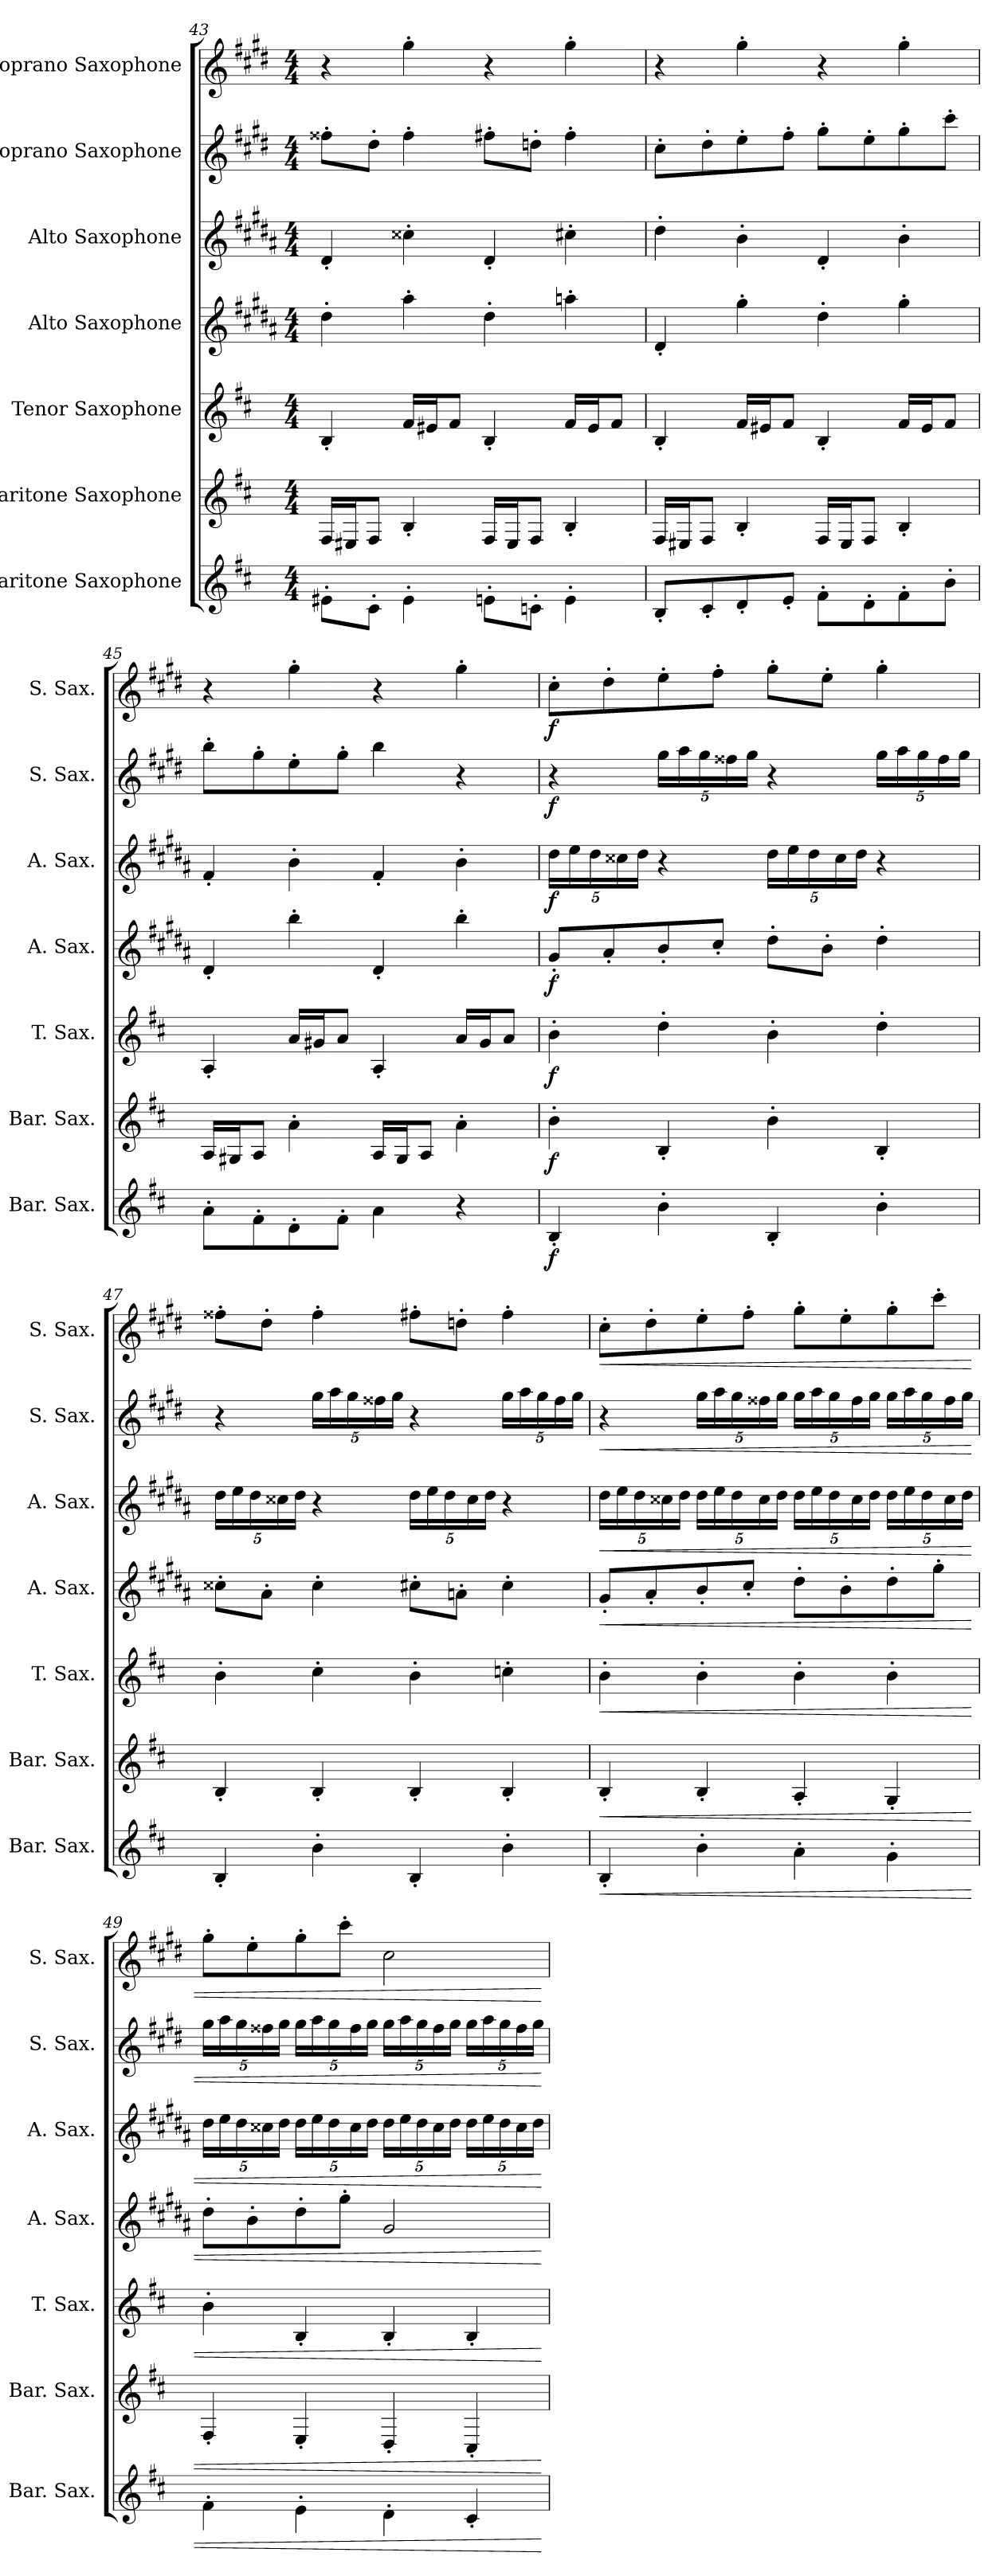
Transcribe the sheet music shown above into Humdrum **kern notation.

**kern	**dynam	**kern	**dynam	**kern	**dynam	**kern	**dynam	**kern	**dynam	**kern	**dynam	**kern	**dynam
*part7	*part7	*part6	*part6	*part5	*part5	*part4	*part4	*part3	*part3	*part2	*part2	*part1	*part1
*staff7	*staff7	*staff6	*staff6	*staff5	*staff5	*staff4	*staff4	*staff3	*staff3	*staff2	*staff2	*staff1	*staff1
*I"Baritone Saxophone	*	*I"Baritone Saxophone	*	*I"Tenor Saxophone	*	*I"Alto Saxophone	*	*I"Alto Saxophone	*	*I"Soprano Saxophone	*	*I"Soprano Saxophone	*
*I'Bar. Sax.	*	*I'Bar. Sax.	*	*I'T. Sax.	*	*I'A. Sax.	*	*I'A. Sax.	*	*I'S. Sax.	*	*I'S. Sax.	*
!!LO:PB:g=z
*clefG2	*	*clefG2	*	*clefG2	*	*clefG2	*	*clefG2	*	*clefG2	*	*clefG2	*
*ITrd12c21	*	*ITrd12c21	*	*ITrd8c14	*	*ITrd5c9	*	*ITrd5c9	*	*ITrd1c2	*	*ITrd1c2	*
*k[f#c#]	*	*k[f#c#]	*	*k[f#c#]	*	*k[f#c#]	*	*k[f#c#]	*	*k[f#c#]	*	*k[f#c#]	*
*M4/4	*	*M4/4	*	*M4/4	*	*M4/4	*	*M4/4	*	*M4/4	*	*M4/4	*
=43	=43	=43	=43	=43	=43	=43	=43	=43	=43	=43	=43	=43	=43
8E#X'\L	.	16FF#/LL	.	4BB'/	.	4f#'\	.	4F#'/	.	8ee#X'\L	.	4r	.
.	.	16EE#X/J	.	.	.	.	.	.	.	.	.	.	.
8C#'\J	.	8FF#/J	.	.	.	.	.	.	.	8cc#'\J	.	.	.
4E#'\	.	4BB'/	.	16F#/LL	.	4cc#'\	.	4e#X'\	.	4ee#'\	.	4ff#'\	.
.	.	.	.	16E#X/J	.	.	.	.	.	.	.	.	.
.	.	.	.	8F#/J	.	.	.	.	.	.	.	.	.
8En'\L	.	16FF#/LL	.	4BB'/	.	4f#'\	.	4F#'/	.	8een'\L	.	4r	.
.	.	16EE#/J	.	.	.	.	.	.	.	.	.	.	.
8Cn'\J	.	8FF#/J	.	.	.	.	.	.	.	8ccn'\J	.	.	.
4E'\	.	4BB'/	.	16F#/LL	.	4ccn'\	.	4en'\	.	4ee'\	.	4ff#'\	.
.	.	.	.	16E#/J	.	.	.	.	.	.	.	.	.
.	.	.	.	8F#/J	.	.	.	.	.	.	.	.	.
=44	=44	=44	=44	=44	=44	=44	=44	=44	=44	=44	=44	=44	=44
8BB'/L	.	16FF#/LL	.	4BB'/	.	4F#'/	.	4f#'\	.	8b'\L	.	4r	.
.	.	16EE#X/J	.	.	.	.	.	.	.	.	.	.	.
8C#'/	.	8FF#/J	.	.	.	.	.	.	.	8cc#'\	.	.	.
8D'/	.	4BB'/	.	16F#/LL	.	4b'\	.	4d'\	.	8dd'\	.	4ff#'\	.
.	.	.	.	16E#X/J	.	.	.	.	.	.	.	.	.
8E'/J	.	.	.	8F#/J	.	.	.	.	.	8ee'\J	.	.	.
8F#'\L	.	16FF#/LL	.	4BB'/	.	4f#'\	.	4F#'/	.	8ff#'\L	.	4r	.
.	.	16EE#/J	.	.	.	.	.	.	.	.	.	.	.
8D'\	.	8FF#/J	.	.	.	.	.	.	.	8dd'\	.	.	.
8F#'\	.	4BB'/	.	16F#/LL	.	4b'\	.	4d'\	.	8ff#'\	.	4ff#'\	.
.	.	.	.	16E#/J	.	.	.	.	.	.	.	.	.
8B'\J	.	.	.	8F#/J	.	.	.	.	.	8bb'\J	.	.	.
!!LO:PB:g=z
=45	=45	=45	=45	=45	=45	=45	=45	=45	=45	=45	=45	=45	=45
8A'\L	.	16AA/LL	.	4AA'/	.	4F#'/	.	4A'/	.	8aa'\L	.	4r	.
.	.	16GG#X/J	.	.	.	.	.	.	.	.	.	.	.
8F#'\	.	8AA/J	.	.	.	.	.	.	.	8ff#'\	.	.	.
8D'\	.	4A'\	.	16A/LL	.	4dd'\	.	4d'\	.	8dd'\	.	4ff#'\	.
.	.	.	.	16G#X/J	.	.	.	.	.	.	.	.	.
8F#'\J	.	.	.	8A/J	.	.	.	.	.	8ff#'\J	.	.	.
4A\	.	16AA/LL	.	4AA'/	.	4F#'/	.	4A'/	.	4aa\	.	4r	.
.	.	16GG#/J	.	.	.	.	.	.	.	.	.	.	.
.	.	8AA/J	.	.	.	.	.	.	.	.	.	.	.
4r	.	4A'\	.	16A/LL	.	4dd'\	.	4d'\	.	4r	.	4ff#'\	.
.	.	.	.	16G#/J	.	.	.	.	.	.	.	.	.
.	.	.	.	8A/J	.	.	.	.	.	.	.	.	.
=46	=46	=46	=46	=46	=46	=46	=46	=46	=46	=46	=46	=46	=46
*	*	*	*	*	*	*	*	*Xbrackettup	*	*	*	*	*
*	*	*	*	*	*	*	*	*	*	*	*	*MM160	*
!	!LO:DY:b	!	!LO:DY:b	!	!LO:DY:b	!	!LO:DY:b	!	!LO:DY:b	!	!LO:DY:b	!	!LO:DY:b
4BB'/	f	4B'\	f	4B'\	f	8B'/L	f	20f#\LL	f	4r	f	8b'\L	f
.	.	.	.	.	.	.	.	20g\	.	.	.	.	.
.	.	.	.	.	.	.	.	20f#\	.	.	.	.	.
.	.	.	.	.	.	8c#'/	.	.	.	.	.	8cc#'\	.
.	.	.	.	.	.	.	.	20e#X\	.	.	.	.	.
.	.	.	.	.	.	.	.	20f#\JJ	.	.	.	.	.
*	*	*	*	*	*	*	*	*	*	*Xbrackettup	*	*	*
4B'\	.	4BB'/	.	4d'\	.	8d'/	.	4r	.	20ff#\LL	.	8dd'\	.
.	.	.	.	.	.	.	.	.	.	20gg\	.	.	.
.	.	.	.	.	.	.	.	.	.	20ff#\	.	.	.
.	.	.	.	.	.	8e'/J	.	.	.	.	.	8ee'\J	.
.	.	.	.	.	.	.	.	.	.	20ee#X\	.	.	.
.	.	.	.	.	.	.	.	.	.	20ff#\JJ	.	.	.
4BB'/	.	4B'\	.	4B'\	.	8f#'\L	.	20f#\LL	.	4r	.	8ff#'\L	.
.	.	.	.	.	.	.	.	20g\	.	.	.	.	.
.	.	.	.	.	.	.	.	20f#\	.	.	.	.	.
.	.	.	.	.	.	8d'\J	.	.	.	.	.	8dd'\J	.
.	.	.	.	.	.	.	.	20e#\	.	.	.	.	.
.	.	.	.	.	.	.	.	20f#\JJ	.	.	.	.	.
4B'\	.	4BB'/	.	4d'\	.	4f#'\	.	4r	.	20ff#\LL	.	4ff#'\	.
.	.	.	.	.	.	.	.	.	.	20gg\	.	.	.
.	.	.	.	.	.	.	.	.	.	20ff#\	.	.	.
.	.	.	.	.	.	.	.	.	.	20ee#\	.	.	.
.	.	.	.	.	.	.	.	.	.	20ff#\JJ	.	.	.
!!LO:PB:g=z
=47	=47	=47	=47	=47	=47	=47	=47	=47	=47	=47	=47	=47	=47
4BB'/	.	4BB'/	.	4B'\	.	8e#X'\L	.	20f#\LL	.	4r	.	8ee#X'\L	.
.	.	.	.	.	.	.	.	20g\	.	.	.	.	.
.	.	.	.	.	.	.	.	20f#\	.	.	.	.	.
.	.	.	.	.	.	8c#'\J	.	.	.	.	.	8cc#'\J	.
.	.	.	.	.	.	.	.	20e#X\	.	.	.	.	.
.	.	.	.	.	.	.	.	20f#\JJ	.	.	.	.	.
4B'\	.	4BB'/	.	4c#'\	.	4e#'\	.	4r	.	20ff#\LL	.	4ee#'\	.
.	.	.	.	.	.	.	.	.	.	20gg\	.	.	.
.	.	.	.	.	.	.	.	.	.	20ff#\	.	.	.
.	.	.	.	.	.	.	.	.	.	20ee#X\	.	.	.
.	.	.	.	.	.	.	.	.	.	20ff#\JJ	.	.	.
4BB'/	.	4BB'/	.	4B'\	.	8en'\L	.	20f#\LL	.	4r	.	8een'\L	.
.	.	.	.	.	.	.	.	20g\	.	.	.	.	.
.	.	.	.	.	.	.	.	20f#\	.	.	.	.	.
.	.	.	.	.	.	8cn'\J	.	.	.	.	.	8ccn'\J	.
.	.	.	.	.	.	.	.	20e#\	.	.	.	.	.
.	.	.	.	.	.	.	.	20f#\JJ	.	.	.	.	.
4B'\	.	4BB'/	.	4cn'\	.	4e'\	.	4r	.	20ff#\LL	.	4ee'\	.
.	.	.	.	.	.	.	.	.	.	20gg\	.	.	.
.	.	.	.	.	.	.	.	.	.	20ff#\	.	.	.
.	.	.	.	.	.	.	.	.	.	20ee#\	.	.	.
.	.	.	.	.	.	.	.	.	.	20ff#\JJ	.	.	.
!!LO:PB:g=z
=48	=48	=48	=48	=48	=48	=48	=48	=48	=48	=48	=48	=48	=48
*	*	*	*	*	*	*	*	*	*	*	*	*MM170	*
!	!LO:HP:b	!	!LO:HP:b	!	!LO:HP:b	!	!LO:HP:b	!	!LO:HP:b	!	!LO:HP:b	!	!LO:HP:b
4BB'/	<	4BB'/	<	4B'\	<	8B'/L	<	20f#\LL	<	4r	<	8b'\L	<
.	.	.	.	.	.	.	.	20g\	.	.	.	.	.
.	.	.	.	.	.	.	.	20f#\	.	.	.	.	.
.	.	.	.	.	.	8c#'/	.	.	.	.	.	8cc#'\	.
.	.	.	.	.	.	.	.	20e#X\	.	.	.	.	.
.	.	.	.	.	.	.	.	20f#\JJ	.	.	.	.	.
4B'\	.	4BB'/	.	4B'\	.	8d'/	.	20f#\LL	.	20ff#\LL	.	8dd'\	.
.	.	.	.	.	.	.	.	20g\	.	20gg\	.	.	.
.	.	.	.	.	.	.	.	20f#\	.	20ff#\	.	.	.
.	.	.	.	.	.	8e'/J	.	.	.	.	.	8ee'\J	.
.	.	.	.	.	.	.	.	20e#\	.	20ee#X\	.	.	.
.	.	.	.	.	.	.	.	20f#\JJ	.	20ff#\JJ	.	.	.
4A'\	.	4AA'/	.	4B'\	.	8f#'\L	.	20f#\LL	.	20ff#\LL	.	8ff#'\L	.
.	.	.	.	.	.	.	.	20g\	.	20gg\	.	.	.
.	.	.	.	.	.	.	.	20f#\	.	20ff#\	.	.	.
.	.	.	.	.	.	8d'\	.	.	.	.	.	8dd'\	.
.	.	.	.	.	.	.	.	20e#\	.	20ee#\	.	.	.
.	.	.	.	.	.	.	.	20f#\JJ	.	20ff#\JJ	.	.	.
4G'\	.	4GG'/	.	4B'\	.	8f#'\	.	20f#\LL	.	20ff#\LL	.	8ff#'\	.
.	.	.	.	.	.	.	.	20g\	.	20gg\	.	.	.
.	.	.	.	.	.	.	.	20f#\	.	20ff#\	.	.	.
.	.	.	.	.	.	8b'\J	.	.	.	.	.	8bb'\J	.
.	.	.	.	.	.	.	.	20e#\	.	20ee#\	.	.	.
.	.	.	.	.	.	.	.	20f#\JJ	.	20ff#\JJ	.	.	.
=49	=49	=49	=49	=49	=49	=49	=49	=49	=49	=49	=49	=49	=49
4F#'\	.	4FF#'/	.	4B'\	.	8f#'\L	.	20f#\LL	.	20ff#\LL	.	8ff#'\L	.
.	.	.	.	.	.	.	.	20g\	.	20gg\	.	.	.
.	.	.	.	.	.	.	.	20f#\	.	20ff#\	.	.	.
.	.	.	.	.	.	8d'\	.	.	.	.	.	8dd'\	.
.	.	.	.	.	.	.	.	20e#X\	.	20ee#X\	.	.	.
.	.	.	.	.	.	.	.	20f#\JJ	.	20ff#\JJ	.	.	.
*	*	*	*	*	*	*	*	*	*	*	*	*MM180	*
4E'\	.	4EE'/	.	4BB'/	.	8f#'\	.	20f#\LL	.	20ff#\LL	.	8ff#'\	.
.	.	.	.	.	.	.	.	20g\	.	20gg\	.	.	.
.	.	.	.	.	.	.	.	20f#\	.	20ff#\	.	.	.
.	.	.	.	.	.	8b'\J	.	.	.	.	.	8bb'\J	.
.	.	.	.	.	.	.	.	20e#\	.	20ee#\	.	.	.
.	.	.	.	.	.	.	.	20f#\JJ	.	20ff#\JJ	.	.	.
4D'\	.	4DD'/	.	4BB'/	.	2B/	.	20f#\LL	.	20ff#\LL	.	2b\	.
.	.	.	.	.	.	.	.	20g\	.	20gg\	.	.	.
.	.	.	.	.	.	.	.	20f#\	.	20ff#\	.	.	.
.	.	.	.	.	.	.	.	20e#\	.	20ee#\	.	.	.
.	.	.	.	.	.	.	.	20f#\JJ	.	20ff#\JJ	.	.	.
4C#'/	.	4CC#'/	.	4BB'/	.	.	.	20f#\LL	.	20ff#\LL	.	.	.
.	.	.	.	.	.	.	.	20g\	.	20gg\	.	.	.
.	.	.	.	.	.	.	.	20f#\	.	20ff#\	.	.	.
.	.	.	.	.	.	.	.	20e#\	.	20ee#\	.	.	.
.	.	.	.	.	.	.	.	20f#\JJ	.	20ff#\JJ	.	.	.
.	[	.	[	.	[	.	[	.	[	.	[	.	[
=	=	=	=	=	=	=	=	=	=	=	=	=	=
*-	*-	*-	*-	*-	*-	*-	*-	*-	*-	*-	*-	*-	*-
